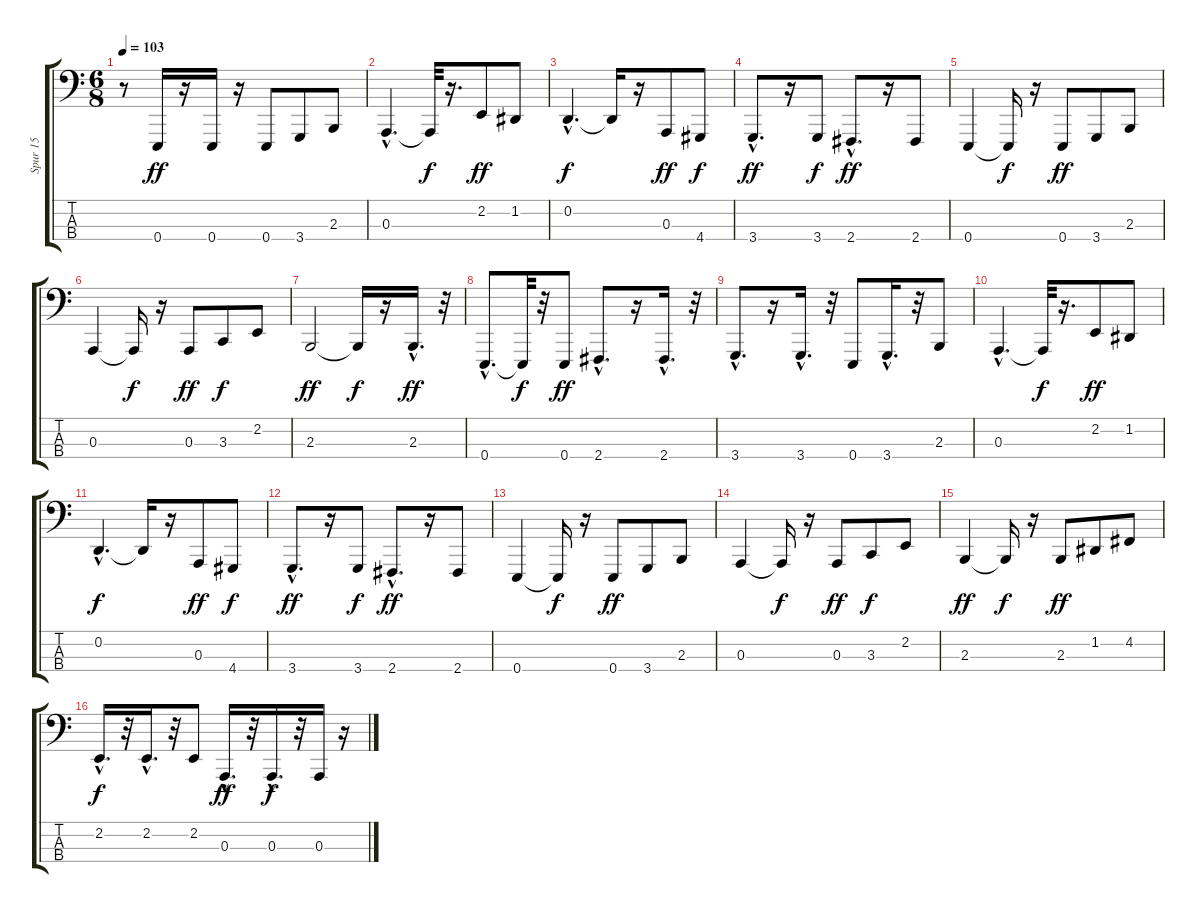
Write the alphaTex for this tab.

\track ("Spur 15" "Spur 15") {instrument acousticgrandpiano}
\staff {score tabs}
\tuning (G2 D2 A1 E1) {hide}
\ts (6 8)
\tempo 103
\clef f4
\ks c
r.8{dy ff instrument acousticgrandpiano} 0.4.16{instrument electricbassfinger} r.16 0.4.16 r.16 0.4.8 3.4.8 2.3.8 |
0.3{hac}.4{d} 0.3{t}.32{dy f} r.16{d} 2.2.8{dy ff} 1.2.8 |
0.2{hac}.4{d dy f} 0.2{t}.16 r.16 0.3.8{dy ff} 4.4.8{dy f} |
3.4{hac}.8{d dy ff} r.16 3.4.8{dy f} 2.4{hac}.8{d dy ff} r.16 2.4.8 |
0.4.4 0.4{t}.16{dy f} r.16 0.4.8{dy ff} 3.4.8 2.3.8 |
0.3.4 0.3{t}.16{dy f} r.16 0.3.8{dy ff} 3.3.8{dy f} 2.2.8 |
2.3.2{dy ff} 2.3{t}.16{dy f} r.16 2.3{hac}.16{d dy ff} r.32 |
0.4{hac}.8{d} 0.4{t}.32{dy f} r.32 0.4.8{dy ff} 2.4{hac}.8{d} r.16 2.4{hac}.16{d} r.32 |
3.4{hac}.8{d} r.16 3.4{hac}.16{d} r.32 0.4.8 3.4{hac}.16{d} r.32 2.3.8 |
0.3{hac}.4{d} 0.3{t}.32{dy f} r.16{d} 2.2.8{dy ff} 1.2.8 |
0.2{hac}.4{d dy f} 0.2{t}.16 r.16 0.3.8{dy ff} 4.4.8{dy f} |
3.4{hac}.8{d dy ff} r.16 3.4.8{dy f} 2.4{hac}.8{d dy ff} r.16 2.4.8 |
0.4.4 0.4{t}.16{dy f} r.16 0.4.8{dy ff} 3.4.8 2.3.8 |
0.3.4 0.3{t}.16{dy f} r.16 0.3.8{dy ff} 3.3.8{dy f} 2.2.8 |
2.3.4{dy ff} 2.3{t}.16{dy f} r.16 2.3.8{dy ff} 1.2.8 4.2.8 |
2.2{hac}.16{d dy f} r.32 2.2{hac}.16{d} r.32 2.2.8 0.3{hac}.16{d dy ff} r.32 0.3{hac}.16{d dy f} r.32 0.3.16 r.16
